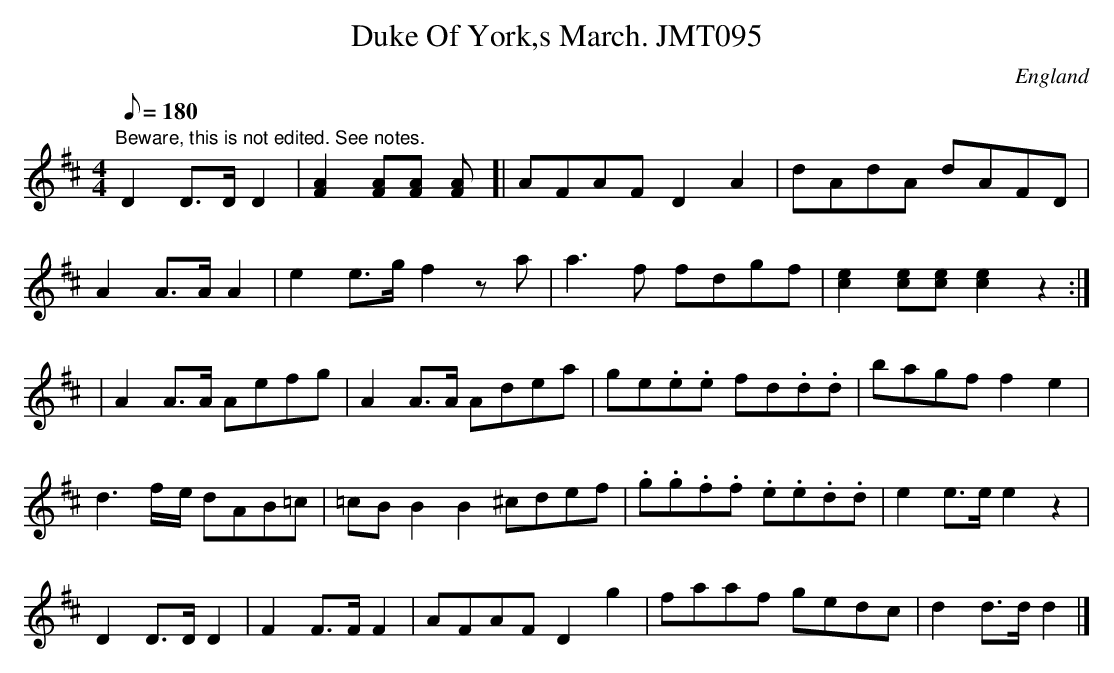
X:1
T:Duke Of York,s March. JMT095
M:4/4
L:1/8
Q:180
O:England
K:D
"Beware, this is not edited. See notes."D2 D>D D2|[F2A2] [F>A>][FA] [F2A
2]|AFAF D2A2|dAdA dAFD|!
A2 A>A A2|e2 e>g f2za|a3f fdgf|[c2e2] [c>e>][ce] [c2e2]z2:|!
|A2 A>A Aefg|A2 A>A Adea|g-e.e.e f-d.d.d|bagf f2e2|!
d3f/-e/ dAB=c|=cB B2B2  ^cdef|.g.g.f.f .e.e.d.d|e2 e>e e2z2|!
D2D>DD2|F2F>FF2|AFAFD2g2|f-aa-f gedc|d2d>dd2|]
